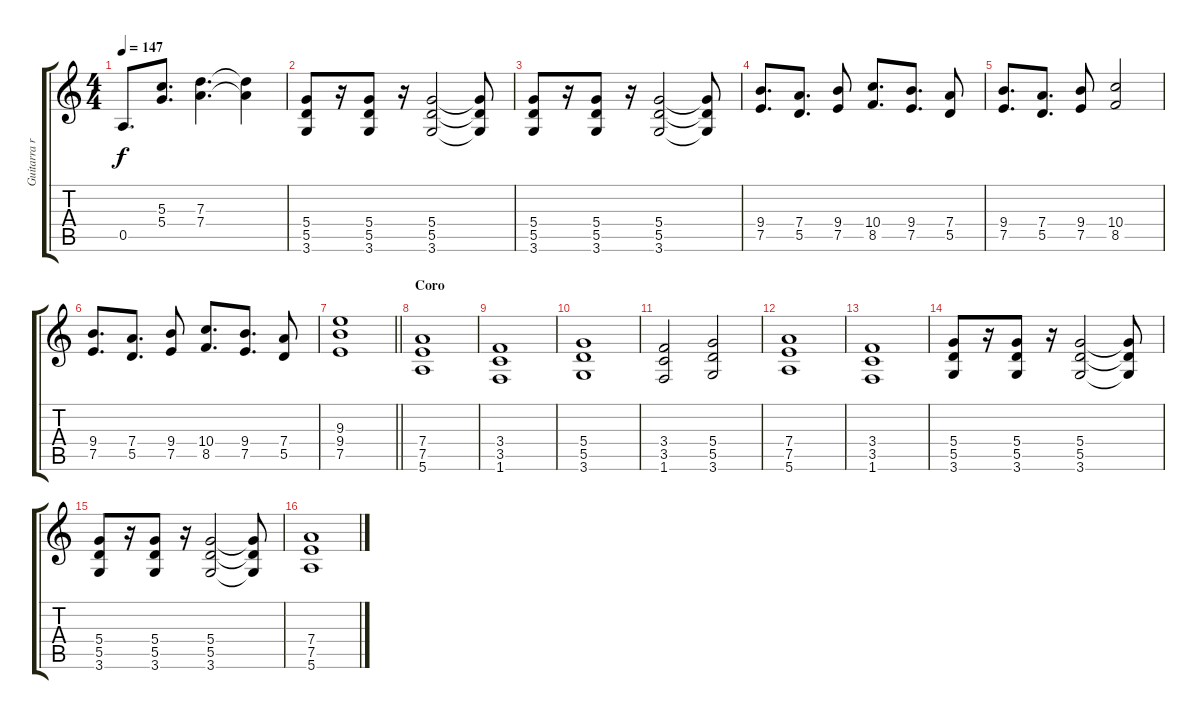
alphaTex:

\track ("Guitarra rítmica" "Guitarra r") {instrument distortionguitar}
\staff {score tabs}
\tuning (E4 B3 G3 D3 A2 E2) {hide}
\ts (4 4)
\tempo 147
\clef g2
\ks c
0.5.8{d dy f} (5.3 5.4).8{d} (7.3 7.4).4{d} (7.3{t} 7.4{t}).4 |
(5.4 5.5 3.6).8 r.16 (5.4 5.5 3.6).8 r.16 (5.4 5.5 3.6).2 (5.4{t} 5.5{t} 3.6{t}).8 |
(5.4 5.5 3.6).8 r.16 (5.4 5.5 3.6).8 r.16 (5.4 5.5 3.6).2 (5.4{t} 5.5{t} 3.6{t}).8 |
(9.4 7.5).8{d} (7.4 5.5).8{d} (9.4 7.5).8 (10.4 8.5).8{d} (9.4 7.5).8{d} (7.4 5.5).8 |
(9.4 7.5).8{d} (7.4 5.5).8{d} (9.4 7.5).8 (10.4 8.5).2 |
(9.4 7.5).8{d} (7.4 5.5).8{d} (9.4 7.5).8 (10.4 8.5).8{d} (9.4 7.5).8{d} (7.4 5.5).8 |
\barLineRight lightlight
(9.3 9.4 7.5).1 |
\section ("" "Coro")
(7.4 7.5 5.6).1 |
(3.4 3.5 1.6).1 |
(5.4 5.5 3.6).1 |
(3.4 3.5 1.6).2 (5.4 5.5 3.6).2 |
(7.4 7.5 5.6).1 |
(3.4 3.5 1.6).1 |
(5.4 5.5 3.6).8 r.16 (5.4 5.5 3.6).8 r.16 (5.4 5.5 3.6).2 (5.4{t} 5.5{t} 3.6{t}).8 |
(5.4 5.5 3.6).8 r.16 (5.4 5.5 3.6).8 r.16 (5.4 5.5 3.6).2 (5.4{t} 5.5{t} 3.6{t}).8 |
(7.4 7.5 5.6).1
